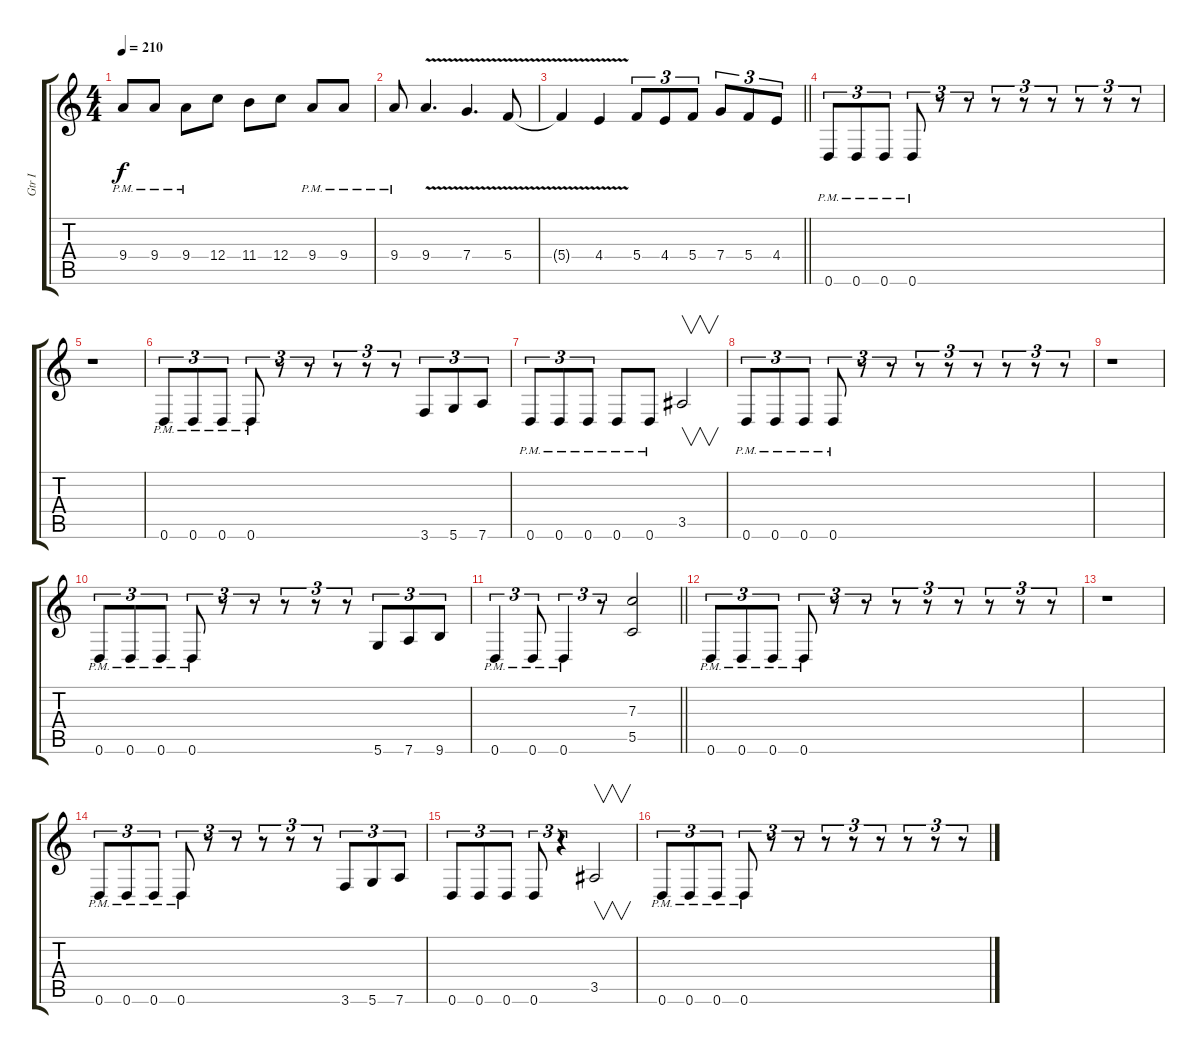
\track ("Gtr I" "Gtr I") {instrument distortionguitar}
\staff {score tabs}
\tuning (D4 A3 F3 C3 G2 D2) {hide}
\ts (4 4)
\tempo 210
\clef g2
\ks c
9.4{pm}.8{dy f} 9.4{pm}.8 9.4{pm}.8 12.4.8 11.4.8 12.4.8 9.4{pm}.8 9.4{pm}.8 |
9.4{pm}.8 9.4{v}.4{d} 7.4{v}.4{d} 5.4{v}.8 |
\barLineRight lightlight
5.4{t}.4 4.4{v}.4 5.4.8{tu (3 2)} 4.4.8{tu (3 2)} 5.4.8{tu (3 2)} 7.4.8{tu (3 2)} 5.4.8{tu (3 2)} 4.4.8{tu (3 2)} |
0.6{pm}.8{tu (3 2)} 0.6{pm}.8{tu (3 2)} 0.6{pm}.8{tu (3 2)} 0.6{pm}.8{tu (3 2)} r.8{tu (3 2)} r.8{tu (3 2)} r.8{tu (3 2)} r.8{tu (3 2)} r.8{tu (3 2)} r.8{tu (3 2)} r.8{tu (3 2)} r.8{tu (3 2)} |
r.1 |
0.6{pm}.8{tu (3 2)} 0.6{pm}.8{tu (3 2)} 0.6{pm}.8{tu (3 2)} 0.6{pm}.8{tu (3 2)} r.8{tu (3 2)} r.8{tu (3 2)} r.8{tu (3 2)} r.8{tu (3 2)} r.8{tu (3 2)} 3.6.8{tu (3 2)} 5.6.8{tu (3 2)} 7.6.8{tu (3 2)} |
0.6{pm}.8{tu (3 2)} 0.6{pm}.8{tu (3 2)} 0.6{pm}.8{tu (3 2)} 0.6{pm}.8 0.6{pm}.8 3.5.2{v} |
0.6{pm}.8{tu (3 2)} 0.6{pm}.8{tu (3 2)} 0.6{pm}.8{tu (3 2)} 0.6{pm}.8{tu (3 2)} r.8{tu (3 2)} r.8{tu (3 2)} r.8{tu (3 2)} r.8{tu (3 2)} r.8{tu (3 2)} r.8{tu (3 2)} r.8{tu (3 2)} r.8{tu (3 2)} |
r.1 |
0.6{pm}.8{tu (3 2)} 0.6{pm}.8{tu (3 2)} 0.6{pm}.8{tu (3 2)} 0.6{pm}.8{tu (3 2)} r.8{tu (3 2)} r.8{tu (3 2)} r.8{tu (3 2)} r.8{tu (3 2)} r.8{tu (3 2)} 5.6.8{tu (3 2)} 7.6.8{tu (3 2)} 9.6.8{tu (3 2)} |
\barLineRight lightlight
0.6{pm}.4{tu (3 2)} 0.6{pm}.8{tu (3 2)} 0.6{pm}.4{tu (3 2)} r.8{tu (3 2)} (7.3 5.5).2 |
0.6{pm}.8{tu (3 2)} 0.6{pm}.8{tu (3 2)} 0.6{pm}.8{tu (3 2)} 0.6{pm}.8{tu (3 2)} r.8{tu (3 2)} r.8{tu (3 2)} r.8{tu (3 2)} r.8{tu (3 2)} r.8{tu (3 2)} r.8{tu (3 2)} r.8{tu (3 2)} r.8{tu (3 2)} |
r.1 |
0.6{pm}.8{tu (3 2)} 0.6{pm}.8{tu (3 2)} 0.6{pm}.8{tu (3 2)} 0.6{pm}.8{tu (3 2)} r.8{tu (3 2)} r.8{tu (3 2)} r.8{tu (3 2)} r.8{tu (3 2)} r.8{tu (3 2)} 3.6.8{tu (3 2)} 5.6.8{tu (3 2)} 7.6.8{tu (3 2)} |
0.6.8{tu (3 2)} 0.6.8{tu (3 2)} 0.6.8{tu (3 2)} 0.6.8{tu (3 2)} r.4{tu (3 2)} 3.5.2{v} |
0.6{pm}.8{tu (3 2)} 0.6{pm}.8{tu (3 2)} 0.6{pm}.8{tu (3 2)} 0.6{pm}.8{tu (3 2)} r.8{tu (3 2)} r.8{tu (3 2)} r.8{tu (3 2)} r.8{tu (3 2)} r.8{tu (3 2)} r.8{tu (3 2)} r.8{tu (3 2)} r.8{tu (3 2)}
